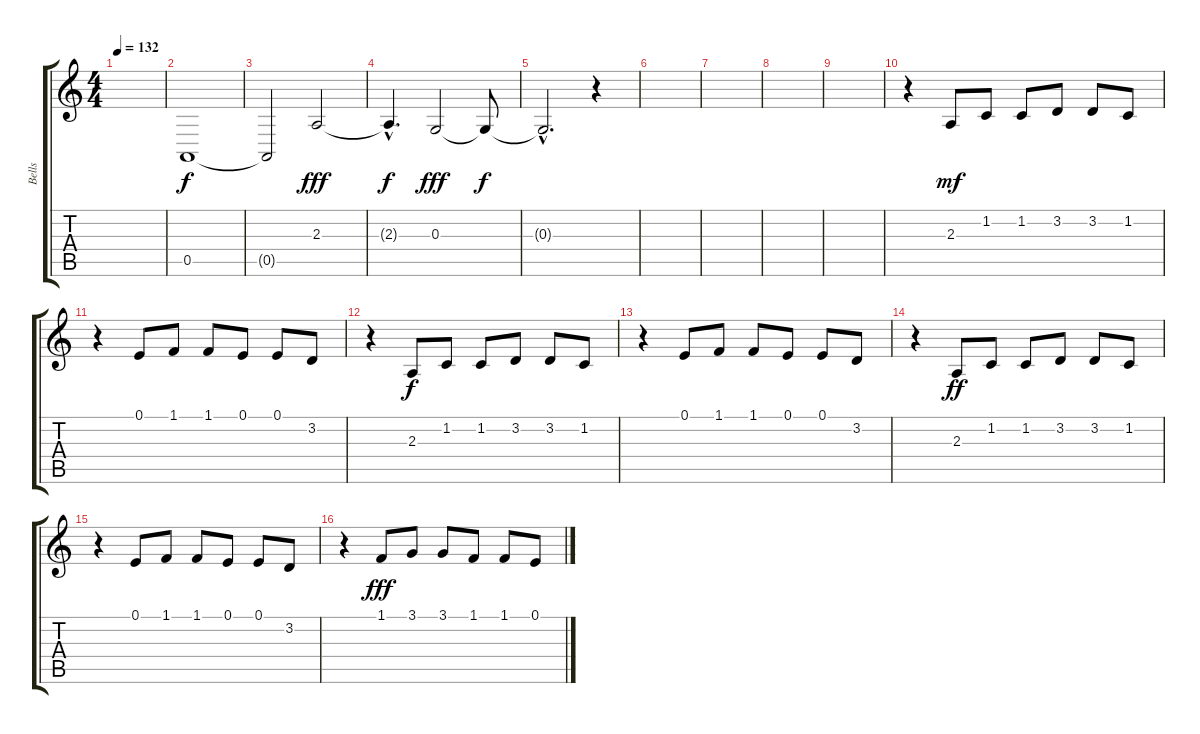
\track ("Bells" "Bells") {instrument tubularbells}
\staff {score tabs}
\tuning (E4 B3 G3 D3 A2 E2) {hide}
\ts (4 4)
\tempo 132
\clef g2
\ks c
|
0.5.1{volume 15 instrument guitarharmonics} |
0.5{t}.2{dy f} 2.3.2{dy fff} |
2.3{hac t}.4{d dy f} 0.3.2{dy fff} 0.3{t}.8{dy f} |
0.3{hac t}.2{d} r.4 |
|
|
|
|
r.4{volume 16 instrument violin} 2.3.8{dy mf} 1.2.8 1.2.8 3.2.8 3.2.8 1.2.8 |
r.4 0.1.8 1.1.8 1.1.8 0.1.8 0.1.8 3.2.8 |
r.4 2.3.8{dy f} 1.2.8 1.2.8 3.2.8 3.2.8 1.2.8 |
r.4 0.1.8 1.1.8 1.1.8 0.1.8 0.1.8 3.2.8 |
r.4 2.3.8{dy ff} 1.2.8 1.2.8 3.2.8 3.2.8 1.2.8 |
r.4 0.1.8 1.1.8 1.1.8 0.1.8 0.1.8 3.2.8 |
r.4 1.1.8{dy fff} 3.1.8 3.1.8 1.1.8 1.1.8 0.1.8
